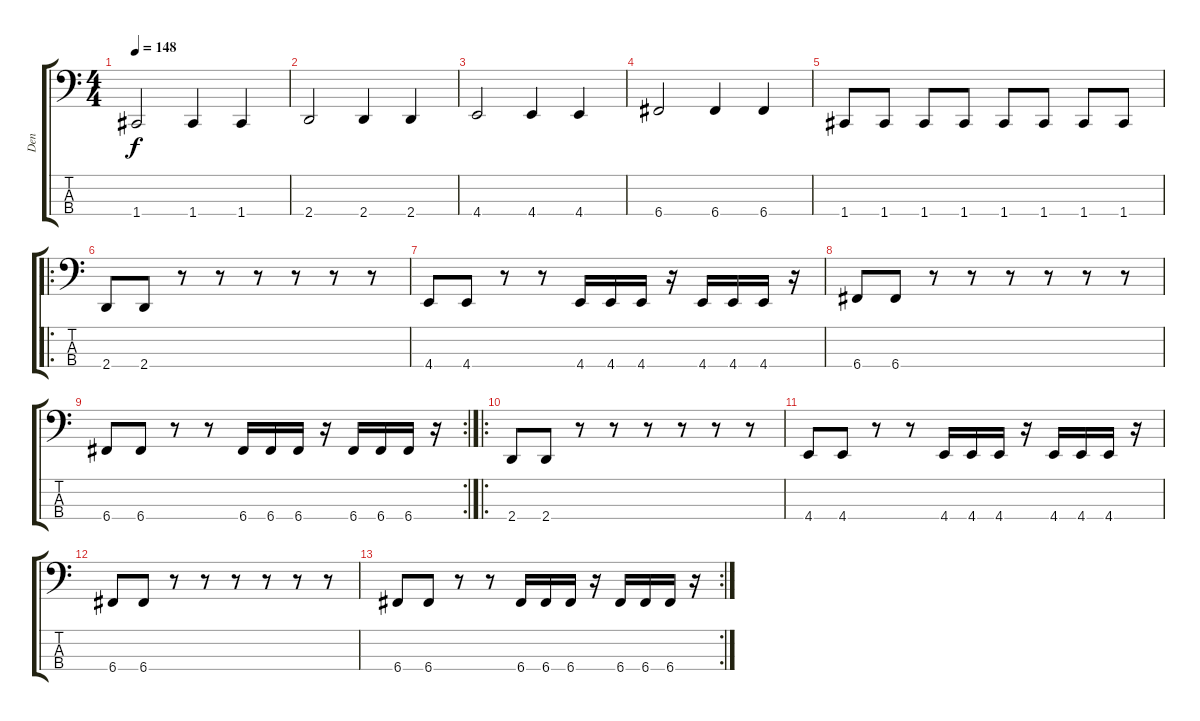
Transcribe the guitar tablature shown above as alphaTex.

\track ("Den" "Den") {instrument electricbasspick}
\staff {score tabs}
\tuning (F2 C2 G1 C1) {hide}
\ts (4 4)
\tempo 148
\clef f4
\ks c
1.4.2{dy f} 1.4.4 1.4.4 |
2.4.2 2.4.4 2.4.4 |
4.4.2 4.4.4 4.4.4 |
6.4.2 6.4.4 6.4.4 |
1.4.8 1.4.8 1.4.8 1.4.8 1.4.8 1.4.8 1.4.8 1.4.8 |
\ro
2.4.8 2.4.8 r.8 r.8 r.8 r.8 r.8 r.8 |
4.4.8 4.4.8 r.8 r.8 4.4.16 4.4.16 4.4.16 r.16 4.4.16 4.4.16 4.4.16 r.16 |
6.4.8 6.4.8 r.8 r.8 r.8 r.8 r.8 r.8 |
\rc 2
6.4.8 6.4.8 r.8 r.8 6.4.16 6.4.16 6.4.16 r.16 6.4.16 6.4.16 6.4.16 r.16 |
\ro
2.4.8 2.4.8 r.8 r.8 r.8 r.8 r.8 r.8 |
4.4.8 4.4.8 r.8 r.8 4.4.16 4.4.16 4.4.16 r.16 4.4.16 4.4.16 4.4.16 r.16 |
6.4.8 6.4.8 r.8 r.8 r.8 r.8 r.8 r.8 |
\rc 2
6.4.8 6.4.8 r.8 r.8 6.4.16 6.4.16 6.4.16 r.16 6.4.16 6.4.16 6.4.16 r.16
